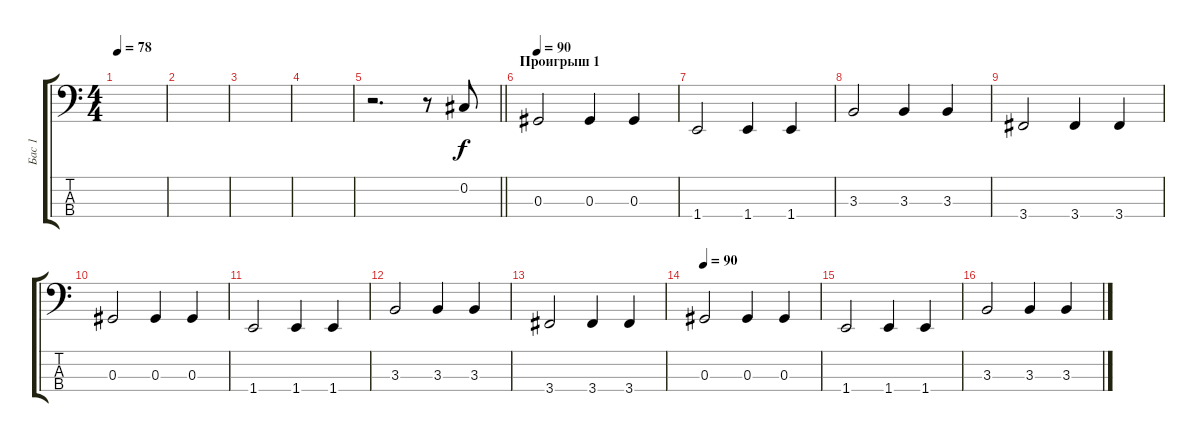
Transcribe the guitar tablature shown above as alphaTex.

\track ("Бас 1" "Бас 1") {instrument fretlessbass}
\staff {score tabs}
\tuning (Gb2 Db2 Ab1 Eb1) {hide}
\ts (4 4)
\tempo 78
\clef f4
\ks c
|
|
|
|
\barLineRight lightlight
r.2{d} r.8 0.2.8 |
\section ("" "Проигрыш 1")
\tempo 90
0.3.2 0.3.4 0.3.4 |
1.4.2 1.4.4 1.4.4 |
3.3.2 3.3.4 3.3.4 |
3.4.2 3.4.4 3.4.4 |
0.3.2 0.3.4 0.3.4 |
1.4.2 1.4.4 1.4.4 |
3.3.2 3.3.4 3.3.4 |
3.4.2 3.4.4 3.4.4 |
\tempo 90
0.3.2 0.3.4 0.3.4 |
1.4.2 1.4.4 1.4.4 |
3.3.2 3.3.4 3.3.4
